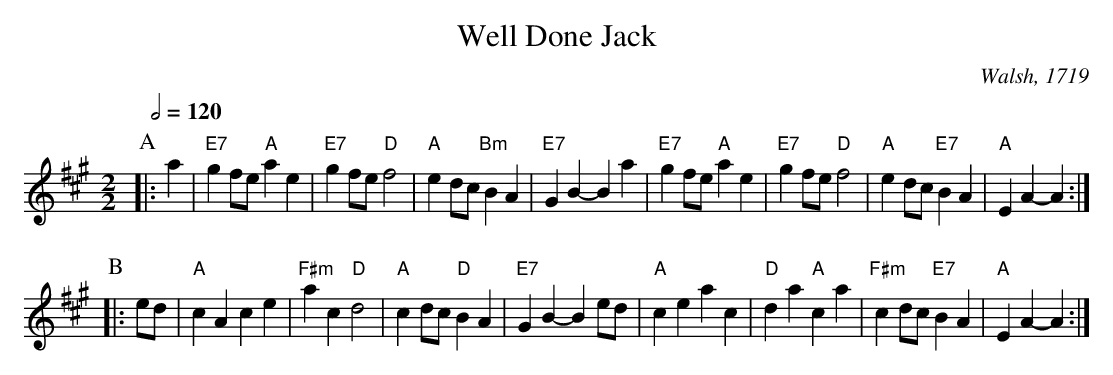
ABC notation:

X:1
T:Well Done Jack
Q:1/2=120
M:2/2
L:1/4
C:Walsh, 1719
K:A
P:A
|:a | "E7"gf/e/ "A"ae | "E7"gf/e/ "D"f2 | "A"ed/c/ "Bm"BA | "E7"GB- Ba |\
"E7"gf/e/ "A"ae | "E7"gf/e/ "D"f2 | "A"ed/c/ "E7"BA | "A"EA- A :|
P:B
|: e/d/ | "A"cA ce | "F#m"ac "D"d2 | "A"cd/c/ "D"BA | "E7"GB- Be/d/ |\
"A"ce ac | "D"da "A"ca | "F#m"cd/c/ "E7"BA | "A"EA- A :|
